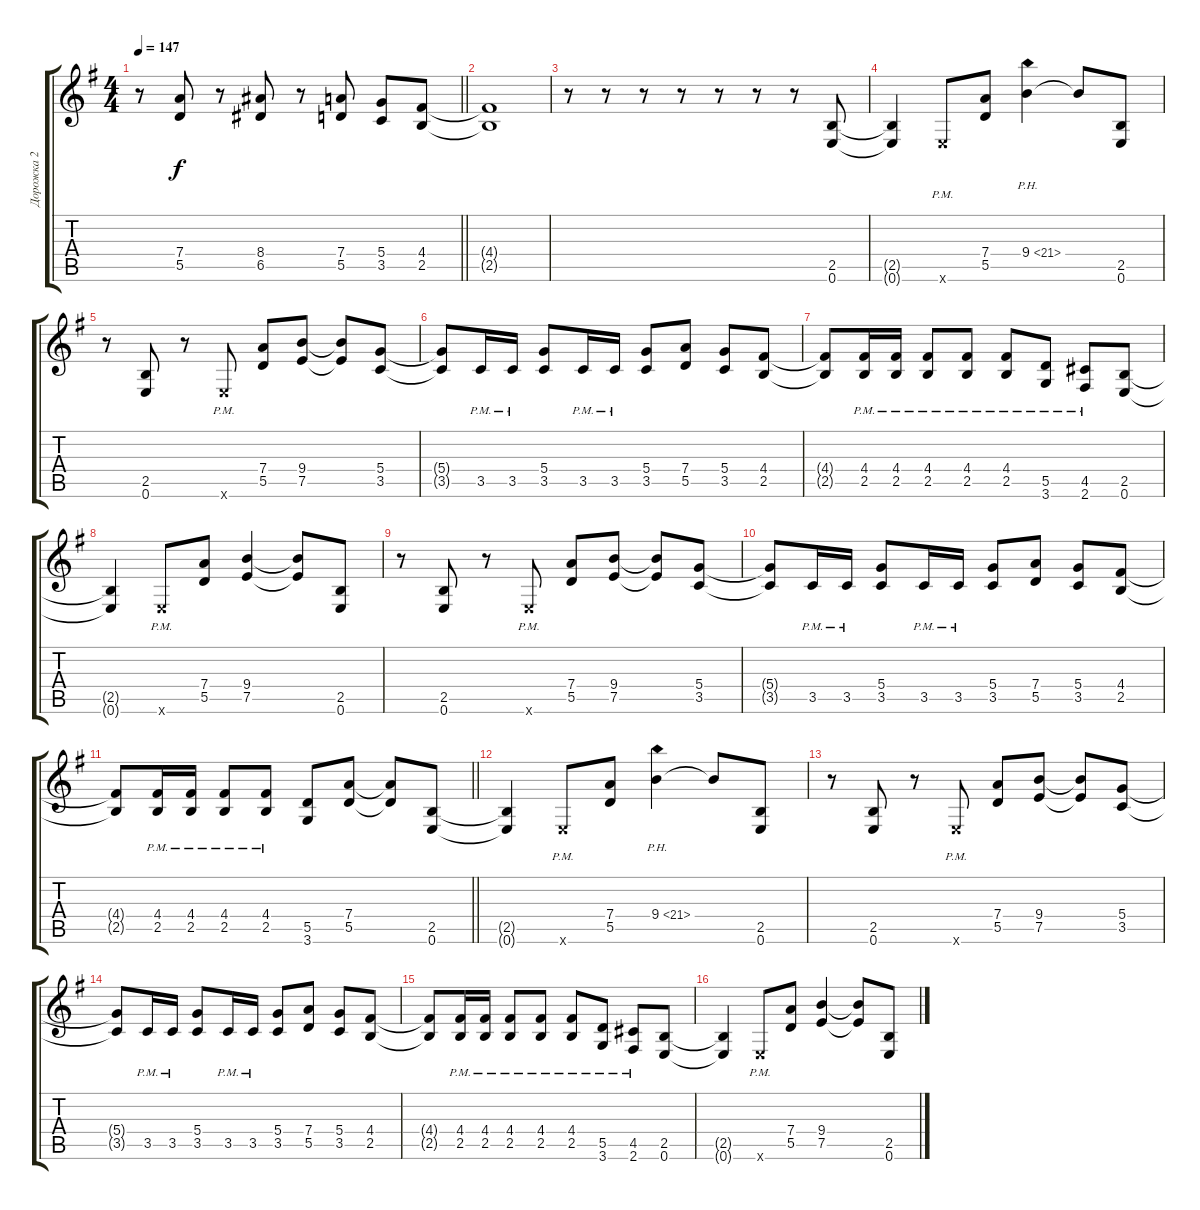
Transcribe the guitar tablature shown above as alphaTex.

\track ("Дорожка 2" "Дорожка 2") {instrument distortionguitar}
\staff {score tabs}
\tuning (E4 B3 G3 D3 A2 E2) {hide}
\ts (4 4)
\tempo 147
\clef g2
\barLineRight lightlight
\ks eminor
r.8{dy f} (7.4 5.5).8 r.8 (8.4 6.5).8 r.8 (7.4 5.5).8 (5.4 3.5).8 (4.4 2.5).8 |
(4.4{t} 2.5{t}).1 |
r.8 r.8 r.8 r.8 r.8 r.8 r.8 (2.5 0.6).8 |
(2.5{t} 0.6{t}).4 0.6{pm x}.8 (7.4 5.5).8 9.4{ph 12}.4 9.4{t}.8 (2.5 0.6).8 |
r.8 (2.5 0.6).8 r.8 0.6{pm x}.8 (7.4 5.5).8 (9.4 7.5).8 (9.4{t} 7.5{t}).8 (5.4 3.5).8 |
(5.4{t} 3.5{t}).8 3.5{pm}.16 3.5{pm}.16 (5.4 3.5).8 3.5{pm}.16 3.5{pm}.16 (5.4 3.5).8 (7.4 5.5).8 (5.4 3.5).8 (4.4 2.5).8 |
(4.4{t} 2.5{t}).8 (4.4{pm} 2.5{pm}).16 (4.4{pm} 2.5{pm}).16 (4.4{pm} 2.5{pm}).8 (4.4{pm} 2.5{pm}).8 (4.4{pm} 2.5{pm}).8 (5.5{pm} 3.6{pm}).8 (4.5{pm} 2.6{pm}).8 (2.5 0.6).8 |
(2.5{t} 0.6{t}).4 0.6{pm x}.8 (7.4 5.5).8 (9.4 7.5).4 (9.4{t} 7.5{t}).8 (2.5 0.6).8 |
r.8 (2.5 0.6).8 r.8 0.6{pm x}.8 (7.4 5.5).8 (9.4 7.5).8 (9.4{t} 7.5{t}).8 (5.4 3.5).8 |
(5.4{t} 3.5{t}).8 3.5{pm}.16 3.5{pm}.16 (5.4 3.5).8 3.5{pm}.16 3.5{pm}.16 (5.4 3.5).8 (7.4 5.5).8 (5.4 3.5).8 (4.4 2.5).8 |
\barLineRight lightlight
(4.4{t} 2.5{t}).8 (4.4{pm} 2.5{pm}).16 (4.4{pm} 2.5{pm}).16 (4.4{pm} 2.5{pm}).8 (4.4{pm} 2.5{pm}).8 (5.5 3.6).8 (7.4 5.5).8 (7.4{t} 5.5{t}).8 (2.5 0.6).8 |
(2.5{t} 0.6{t}).4 0.6{pm x}.8 (7.4 5.5).8 9.4{ph 12}.4 9.4{t}.8 (2.5 0.6).8 |
r.8 (2.5 0.6).8 r.8 0.6{pm x}.8 (7.4 5.5).8 (9.4 7.5).8 (9.4{t} 7.5{t}).8 (5.4 3.5).8 |
(5.4{t} 3.5{t}).8 3.5{pm}.16 3.5{pm}.16 (5.4 3.5).8 3.5{pm}.16 3.5{pm}.16 (5.4 3.5).8 (7.4 5.5).8 (5.4 3.5).8 (4.4 2.5).8 |
(4.4{t} 2.5{t}).8 (4.4{pm} 2.5{pm}).16 (4.4{pm} 2.5{pm}).16 (4.4{pm} 2.5{pm}).8 (4.4{pm} 2.5{pm}).8 (4.4{pm} 2.5{pm}).8 (5.5{pm} 3.6{pm}).8 (4.5{pm} 2.6{pm}).8 (2.5 0.6).8 |
(2.5{t} 0.6{t}).4 0.6{pm x}.8 (7.4 5.5).8 (9.4 7.5).4 (9.4{t} 7.5{t}).8 (2.5 0.6).8
